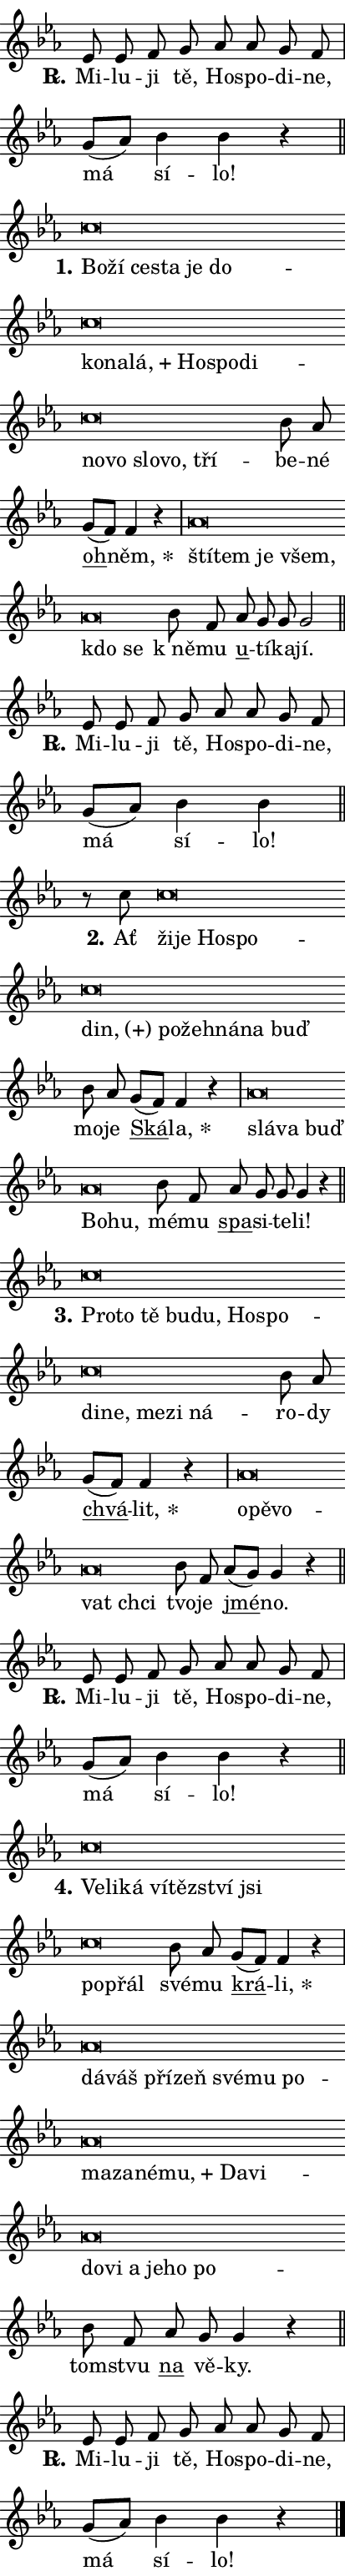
\version "2.22.1"
\header { tagline = "" }
\paper {
  indent = 0\cm
  top-margin = 0\cm
  right-margin = 0\cm
  bottom-margin = 0\cm
  left-margin = 0\cm
  paper-width = 7\cm
  page-breaking = #ly:one-page-breaking
  system-system-spacing.basic-distance = #11
  score-system-spacing.basic-distance = #11
  ragged-last = ##f
}


%% Author: Thomas Morley
%% https://lists.gnu.org/archive/html/lilypond-user/2020-05/msg00002.html
#(define (line-position grob)
"Returns position of @var[grob} in current system:
   @code{'start}, if at first time-step
   @code{'end}, if at last time-step
   @code{'middle} otherwise
"
  (let* ((col (ly:item-get-column grob))
         (ln (ly:grob-object col 'left-neighbor))
         (rn (ly:grob-object col 'right-neighbor))
         (col-to-check-left (if (ly:grob? ln) ln col))
         (col-to-check-right (if (ly:grob? rn) rn col))
         (break-dir-left
           (and
             (ly:grob-property col-to-check-left 'non-musical #f)
             (ly:item-break-dir col-to-check-left)))
         (break-dir-right
           (and
             (ly:grob-property col-to-check-right 'non-musical #f)
             (ly:item-break-dir col-to-check-right))))
        (cond ((eqv? 1 break-dir-left) 'start)
              ((eqv? -1 break-dir-right) 'end)
              (else 'middle))))

#(define (tranparent-at-line-position vctor)
  (lambda (grob)
  "Relying on @code{line-position} select the relevant enry from @var{vctor}.
Used to determine transparency,"
    (case (line-position grob)
      ((end) (not (vector-ref vctor 0)))
      ((middle) (not (vector-ref vctor 1)))
      ((start) (not (vector-ref vctor 2))))))

noteHeadBreakVisibility =
#(define-music-function (break-visibility)(vector?)
"Makes @code{NoteHead}s transparent relying on @var{break-visibility}"
#{
  \override NoteHead.transparent =
    #(tranparent-at-line-position break-visibility)
#})

#(define delete-ledgers-for-transparent-note-heads
  (lambda (grob)
    "Reads whether a @code{NoteHead} is transparent.
If so this @code{NoteHead} is removed from @code{'note-heads} from
@var{grob}, which is supposed to be @code{LedgerLineSpanner}.
As a result ledgers are not printed for this @code{NoteHead}"
    (let* ((nhds-array (ly:grob-object grob 'note-heads))
           (nhds-list
             (if (ly:grob-array? nhds-array)
                 (ly:grob-array->list nhds-array)
                 '()))
           ;; Relies on the transparent-property being done before
           ;; Staff.LedgerLineSpanner.after-line-breaking is executed.
           ;; This is fragile ...
           (to-keep
             (remove
               (lambda (nhd)
                 (ly:grob-property nhd 'transparent #f))
               nhds-list)))
      ;; TODO find a better method to iterate over grob-arrays, similiar
      ;; to filter/remove etc for lists
      ;; For now rebuilt from scratch
      (set! (ly:grob-object grob 'note-heads)  '())
      (for-each
        (lambda (nhd)
          (ly:pointer-group-interface::add-grob grob 'note-heads nhd))
        to-keep))))

hideNotes = {
  \noteHeadBreakVisibility #begin-of-line-visible
}
unHideNotes = {
  \noteHeadBreakVisibility #all-visible
}

% work-around for resetting accidentals
% https://lilypond.org/doc/v2.23/Documentation/notation/displaying-rhythms#unmetered-music
cadenzaMeasure = {
  \cadenzaOff
  \partial 1024 s1024
  \cadenzaOn
}

#(define-markup-command (accent layout props text) (markup?)
  "Underline accented syllable"
  (interpret-markup layout props
    #{\markup \override #'(offset . 4.3) \underline { #text }#}))

responsum = \markup \concat {
  "R" \hspace #-1.05 \path #0.1 #'((moveto 0 0.07) (lineto 0.9 0.8)) \hspace #0.05 "."
}

\layout {
    \context {
        \Staff
        \remove "Time_signature_engraver"
        \override LedgerLineSpanner.after-line-breaking = #delete-ledgers-for-transparent-note-heads
    }
    \context {
        \Voice {
            \override NoteHead.output-attributes = #'((class . "notehead"))
            \override Hairpin.height = #0.55
        }
    }
    \context {
        \Lyrics {
            \override StanzaNumber.output-attributes = #'((class . "stanzanumber"))
            \override LyricSpace.minimum-distance = #0.9
            \override LyricText.font-name = #"TeX Gyre Schola"
            \override LyricText.font-size = 1
            \override StanzaNumber.font-name = #"TeX Gyre Schola Bold"
            \override StanzaNumber.font-size = 1
        }
    }
}

% magnetic-lyrics.ily
%
%   written by
%     Jean Abou Samra <jean@abou-samra.fr>
%     Werner Lemberg <wl@gnu.org>
%
%   adapted by
%     Jiri Hon <jiri.hon@gmail.com>
%
% Version 2022-Apr-15

% https://www.mail-archive.com/lilypond-user@gnu.org/msg149350.html

#(define (Left_hyphen_pointer_engraver context)
   "Collect syllable-hyphen-syllable occurrences in lyrics and store
them in properties.  This engraver only looks to the left.  For
example, if the lyrics input is @code{foo -- bar}, it does the
following.

@itemize @bullet
@item
Set the @code{text} property of the @code{LyricHyphen} grob between
@q{foo} and @q{bar} to @code{foo}.

@item
Set the @code{left-hyphen} property of the @code{LyricText} grob with
text @q{foo} to the @code{LyricHyphen} grob between @q{foo} and
@q{bar}.
@end itemize

Use this auxiliary engraver in combination with the
@code{lyric-@/text::@/apply-@/magnetic-@/offset!} hook."
   (let ((hyphen #f)
         (text #f))
     (make-engraver
      (acknowledgers
       ((lyric-syllable-interface engraver grob source-engraver)
        (set! text grob)))
      (end-acknowledgers
       ((lyric-hyphen-interface engraver grob source-engraver)
        ;(when (not (grob::has-interface grob 'lyric-space-interface))
          (set! hyphen grob)));)
      ((stop-translation-timestep engraver)
       (when (and text hyphen)
         (ly:grob-set-object! text 'left-hyphen hyphen))
       (set! text #f)
       (set! hyphen #f)))))

#(define (lyric-text::apply-magnetic-offset! grob)
   "If the space between two syllables is less than the value in
property @code{LyricText@/.details@/.squash-threshold}, move the right
syllable to the left so that it gets concatenated with the left
syllable.

Use this function as a hook for
@code{LyricText@/.after-@/line-@/breaking} if the
@code{Left_@/hyphen_@/pointer_@/engraver} is active."
   (let ((hyphen (ly:grob-object grob 'left-hyphen #f)))
     (when hyphen
       (let ((left-text (ly:spanner-bound hyphen LEFT)))
         (when (grob::has-interface left-text 'lyric-syllable-interface)
           (let* ((common (ly:grob-common-refpoint grob left-text X))
                  (this-x-ext (ly:grob-extent grob common X))
                  (left-x-ext
                   (begin
                     ;; Trigger magnetism for left-text.
                     (ly:grob-property left-text 'after-line-breaking)
                     (ly:grob-extent left-text common X)))
                  ;; `delta` is the gap width between two syllables.
                  (delta (- (interval-start this-x-ext)
                            (interval-end left-x-ext)))
                  (details (ly:grob-property grob 'details))
                  (threshold (assoc-get 'squash-threshold details 0.2)))
             (when (< delta threshold)
               (let* (;; We have to manipulate the input text so that
                      ;; ligatures crossing syllable boundaries are not
                      ;; disabled.  For languages based on the Latin
                      ;; script this is essentially a beautification.
                      ;; However, for non-Western scripts it can be a
                      ;; necessity.
                      (lt (ly:grob-property left-text 'text))
                      (rt (ly:grob-property grob 'text))
                      (is-space (grob::has-interface hyphen 'lyric-space-interface))
                      (space (if is-space " " ""))
                      (space-markup (grob-interpret-markup grob " "))
                      (space-size (interval-length (ly:stencil-extent space-markup X)))
                      (extra-delta (if is-space space-size 0))
                      ;; Append new syllable.
                      (ltrt-space (if (and (string? lt) (string? rt))
                                (string-append lt space rt)
                                (make-concat-markup (list lt space rt))))
                      ;; Right-align `ltrt` to the right side.
                      (ltrt-space-markup (grob-interpret-markup
                               grob
                               (make-translate-markup
                                (cons (interval-length this-x-ext) 0)
                                (make-right-align-markup ltrt-space)))))
                 (begin
                   ;; Don't print `left-text`.
                   (ly:grob-set-property! left-text 'stencil #f)
                   ;; Set text and stencil (which holds all collected
                   ;; syllables so far) and shift it to the left.
                   (ly:grob-set-property! grob 'text ltrt-space)
                   (ly:grob-set-property! grob 'stencil ltrt-space-markup)
                   (ly:grob-translate-axis! grob (- (- delta extra-delta)) X))))))))))


#(define (lyric-hyphen::displace-bounds-first grob)
   ;; Make very sure this callback isn't triggered too early.
   (let ((left (ly:spanner-bound grob LEFT))
         (right (ly:spanner-bound grob RIGHT)))
     (ly:grob-property left 'after-line-breaking)
     (ly:grob-property right 'after-line-breaking)
     (ly:lyric-hyphen::print grob)))

squashThreshold = #0.4

\layout {
  \context {
    \Lyrics
    \consists #Left_hyphen_pointer_engraver
    \override LyricText.after-line-breaking =
      #lyric-text::apply-magnetic-offset!
    \override LyricHyphen.stencil = #lyric-hyphen::displace-bounds-first
    \override LyricText.details.squash-threshold = \squashThreshold
    \override LyricHyphen.minimum-distance = 0
    \override LyricHyphen.minimum-length = \squashThreshold
  }
}

squash = \override LyricText.details.squash-threshold = 9999
unSquash = \override LyricText.details.squash-threshold = \squashThreshold

left = \override LyricText.self-alignment-X = #LEFT
unLeft = \revert LyricText.self-alignment-X

starOffset = #(lambda (grob) 
                (let ((x_offset (ly:self-alignment-interface::aligned-on-x-parent grob)))
                  (if (= x_offset 0) 0 (+ x_offset 1.2))))

star = #(define-music-function (syllable)(string?)
"Append star separator at the end of a syllable"
#{
  \once \override LyricText.X-offset = #starOffset
  \lyricmode { \markup {
    #syllable
    \override #'((font-name . "TeX Gyre Schola Bold")) \hspace #0.2 \lower #0.65 \larger "*"
  } }
#})

starAccent = #(define-music-function (syllable)(string?)
"Append star separator at the end of a syllable and make accent"
#{
  \once \override LyricText.X-offset = #starOffset
  \lyricmode { \markup {
    \accent #syllable
    \override #'((font-name . "TeX Gyre Schola Bold")) \hspace #0.2 \lower #0.65 \larger "*"
  } }
#})

breath = #(define-music-function (syllable)(string?)
"Append breathing indicator at the end of a syllable"
#{
  \lyricmode { \markup { #syllable "+" } }
#})

optionalBreath = #(define-music-function (syllable)(string?)
"Append optional breathing indicator at the end of a syllable"
#{
  \lyricmode { \markup { #syllable "(+)" } }
#})


\score {
    <<
        \new Voice = "melody" { \cadenzaOn \key es \major \relative { es'8 es f g as as g f \cadenzaMeasure \bar "|" g[( as)] bes4 bes r \cadenzaMeasure \bar "||" \break }
\relative { c''\breve*1/16 \hideNotes \breve*1/16 \bar "" \breve*1/16 \bar "" \breve*1/16 \bar "" \breve*1/16 \bar "" \breve*1/16 \bar "" \breve*1/16 \bar "" \breve*1/16 \bar "" \breve*1/16 \bar "" \breve*1/16 \bar "" \breve*1/16 \bar "" \breve*1/16 \bar "" \breve*1/16 \bar "" \breve*1/16 \bar "" \breve*1/16 \bar "" \breve*1/16 \breve*1/16 \bar "" \unHideNotes bes8 as \bar "" g[( f)] f4 r \cadenzaMeasure \bar "|" as\breve*1/16 \hideNotes \breve*1/16 \bar "" \breve*1/16 \bar "" \breve*1/16 \bar "" \breve*1/16 \breve*1/16 \bar "" \unHideNotes bes8 f \bar "" as g g g2 \cadenzaMeasure \bar "||" \break }
\relative { es'8 es f g as as g f \cadenzaMeasure \bar "|" g[( as)] bes4 bes \cadenzaMeasure \bar "||" \break }
\relative { r8 c''8 c\breve*1/16 \hideNotes \breve*1/16 \bar "" \breve*1/16 \bar "" \breve*1/16 \bar "" \breve*1/16 \bar "" \breve*1/16 \bar "" \breve*1/16 \bar "" \breve*1/16 \bar "" \breve*1/16 \breve*1/16 \bar "" \unHideNotes bes8 as \bar "" g[( f)] f4 r \cadenzaMeasure \bar "|" as\breve*1/16 \hideNotes \breve*1/16 \bar "" \breve*1/16 \bar "" \breve*1/16 \breve*1/16 \bar "" \unHideNotes bes8 f \bar "" as g g g4 r \cadenzaMeasure \bar "||" \break }
\relative { c''\breve*1/16 \hideNotes \breve*1/16 \bar "" \breve*1/16 \bar "" \breve*1/16 \bar "" \breve*1/16 \bar "" \breve*1/16 \bar "" \breve*1/16 \bar "" \breve*1/16 \bar "" \breve*1/16 \bar "" \breve*1/16 \bar "" \breve*1/16 \breve*1/16 \bar "" \unHideNotes bes8 as \bar "" g[( f)] f4 r \cadenzaMeasure \bar "|" as\breve*1/16 \hideNotes \breve*1/16 \bar "" \breve*1/16 \bar "" \breve*1/16 \breve*1/16 \bar "" \unHideNotes bes8 f \bar "" as[( g)] g4 r \cadenzaMeasure \bar "||" \break }
\relative { es'8 es f g as as g f \cadenzaMeasure \bar "|" g[( as)] bes4 bes r \cadenzaMeasure \bar "||" \break }
\relative { c''\breve*1/16 \hideNotes \breve*1/16 \bar "" \breve*1/16 \bar "" \breve*1/16 \bar "" \breve*1/16 \bar "" \breve*1/16 \bar "" \breve*1/16 \bar "" \breve*1/16 \breve*1/16 \bar "" \unHideNotes bes8 as \bar "" g[( f)] f4 r \cadenzaMeasure \bar "|" as\breve*1/16 \hideNotes \breve*1/16 \bar "" \breve*1/16 \bar "" \breve*1/16 \bar "" \breve*1/16 \bar "" \breve*1/16 \bar "" \breve*1/16 \bar "" \breve*1/16 \bar "" \breve*1/16 \bar "" \breve*1/16 \bar "" \breve*1/16 \bar "" \breve*1/16 \bar "" \breve*1/16 \bar "" \breve*1/16 \bar "" \breve*1/16 \bar "" \breve*1/16 \bar "" \breve*1/16 \bar "" \breve*1/16 \breve*1/16 \bar "" \unHideNotes bes8 f \bar "" as g g4 r \cadenzaMeasure \bar "||" \break }
\relative { es'8 es f g as as g f \cadenzaMeasure \bar "|" g[( as)] bes4 bes r \cadenzaMeasure \bar "||" \break } \bar "|." }
        \new Lyrics \lyricsto "melody" { \lyricmode { \set stanza = \responsum
Mi -- lu -- ji tě, Ho -- spo -- di -- ne, má sí -- lo!
\set stanza = "1."
\left Bo -- \squash ží ce -- sta je do -- ko -- na -- \breath "lá," Ho -- spo -- di -- no -- vo slo -- vo, tří -- \unLeft \unSquash be -- né \markup \accent oh -- \star něm, \left ští -- \squash tem je všem, kdo se \unLeft \unSquash "k ně" -- mu \markup \accent u -- tí -- ka -- jí.
\set stanza = \responsum
Mi -- lu -- ji tě, Ho -- spo -- di -- ne, má sí -- lo!
\set stanza = "2."
Ať \left ži -- \squash je Ho -- spo -- \optionalBreath din, po -- žeh -- ná -- na buď \unLeft \unSquash mo -- je \markup \accent Ská -- \star la, \left slá -- \squash va buď Bo -- hu, \unLeft \unSquash mé -- mu \markup \accent spa -- si -- te -- li!
\set stanza = "3."
\left Pro -- \squash to tě bu -- du, Ho -- spo -- di -- ne, me -- zi ná -- \unLeft \unSquash ro -- dy \markup \accent chvá -- \star lit, \left o -- \squash pě -- vo -- vat chci \unLeft \unSquash tvo -- je \markup \accent jmé -- no.
\set stanza = \responsum
Mi -- lu -- ji tě, Ho -- spo -- di -- ne, má sí -- lo!
\set stanza = "4."
\left Ve -- \squash li -- ká ví -- těz -- ství jsi po -- přál \unLeft \unSquash své -- mu \markup \accent krá -- \star li, \left dá -- \squash váš pří -- zeň své -- mu po -- ma -- za -- né -- \breath "mu," Da -- vi -- do -- vi a je -- ho po -- \unLeft \unSquash tom -- stvu \markup \accent na vě -- ky.
\set stanza = \responsum
Mi -- lu -- ji tě, Ho -- spo -- di -- ne, má sí -- lo! } }
    >>
    \layout {}
}
